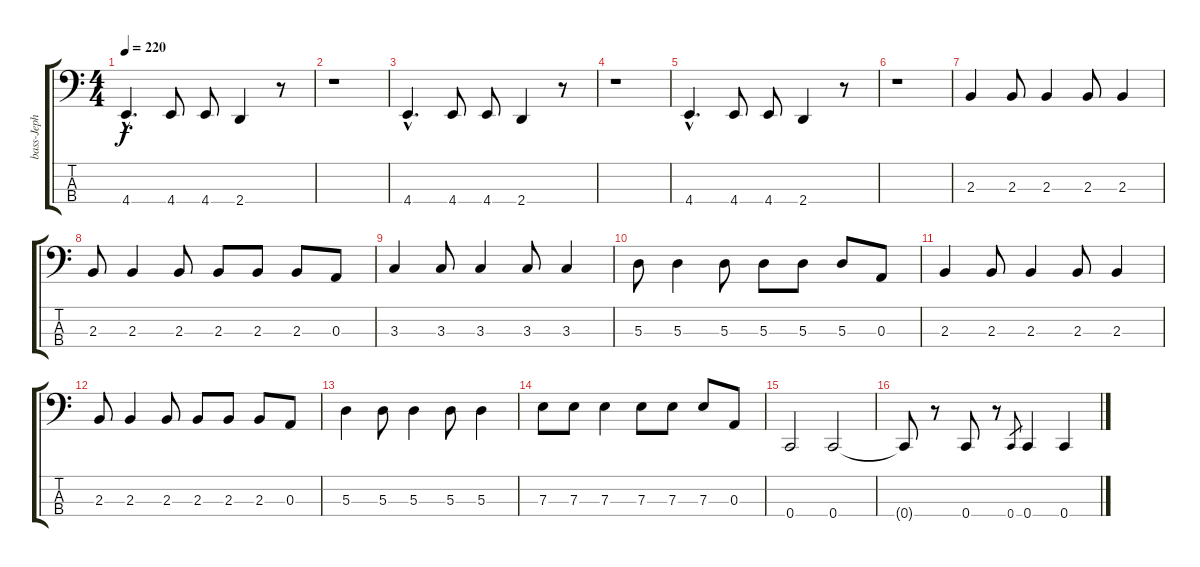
\track ("bass-Jeph Howard" "bass-Jeph ") {instrument electricbassfinger}
\staff {score tabs}
\tuning (G2 D2 A1 C1) {hide}
\ts (4 4)
\tempo 220
\clef f4
\ks c
4.4{hac}.4{d dy f} 4.4.8 4.4.8 2.4.4 r.8 |
r.1 |
4.4{hac}.4{d} 4.4.8 4.4.8 2.4.4 r.8 |
r.1 |
4.4{hac}.4{d} 4.4.8 4.4.8 2.4.4 r.8 |
r.1 |
2.3.4 2.3.8 2.3.4 2.3.8 2.3.4 |
2.3.8 2.3.4 2.3.8 2.3.8 2.3.8 2.3.8 0.3.8 |
3.3.4 3.3.8 3.3.4 3.3.8 3.3.4 |
5.3.8 5.3.4 5.3.8 5.3.8 5.3.8 5.3.8 0.3.8 |
2.3.4 2.3.8 2.3.4 2.3.8 2.3.4 |
2.3.8 2.3.4 2.3.8 2.3.8 2.3.8 2.3.8 0.3.8 |
5.3.4 5.3.8 5.3.4 5.3.8 5.3.4 |
7.3.8 7.3.8 7.3.4 7.3.8 7.3.8 7.3.8 0.3.8 |
0.4.2 0.4.2 |
0.4{t}.8 r.8 0.4.8 r.8 0.4.8{gr} 0.4.4 0.4.4
